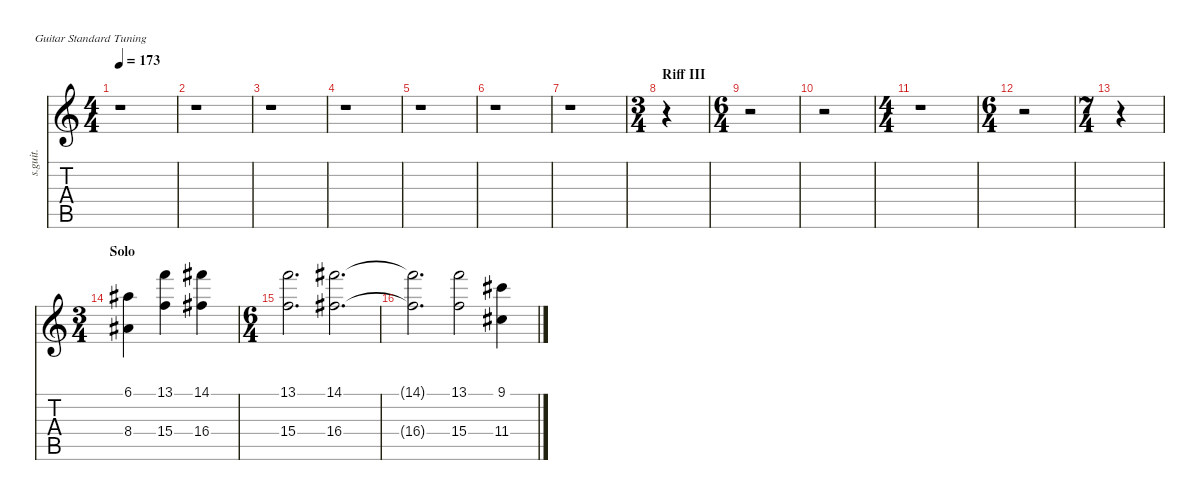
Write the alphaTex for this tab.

\defaultSystemsLayout 4
\hideDynamics
\bracketExtendMode nobrackets
\track ("Synthesizer #1 (Right Hand)" "s.guit.") {instrument lead1square}
\staff {score tabs}
\tuning (E4 B3 G3 D3 A2 E2)
\displaytranspose 12
\ts (4 4)
\tempo 173
\clef g2
\ks c
r.1{dy mf} |
r.1 |
r.1 |
r.1 |
r.1 |
r.1 |
r.1 |
\ts (3 4)
\beaming (8 2 2 2 2)
\section ("" "Riff III")
r.4 |
\ts (6 4)
\beaming (8 2 2 2 2)
r.2 |
r.2 |
\ts (4 4)
\beaming (8 2 2 2 2)
r.1 |
\ts (6 4)
\beaming (8 2 2 2 2)
r.2 |
\ts (7 4)
\beaming (8 2 2 2 2)
r.4 |
\ts (3 4)
\beaming (8 2 2 2 2)
\section ("" "Solo")
(6.1{acc #} 8.4{acc #}).4{lyrics (0 "") lyrics (1 "") lyrics (2 "") lyrics (3 "") lyrics (4 "")} (13.1 15.4).4{lyrics (0 "") lyrics (1 "") lyrics (2 "") lyrics (3 "") lyrics (4 "")} (14.1{acc #} 16.4{acc #}).4{lyrics (0 "") lyrics (1 "") lyrics (2 "") lyrics (3 "") lyrics (4 "")} |
\ts (6 4)
\beaming (8 2 2 2 2)
(13.1 15.4).2{d lyrics (0 "") lyrics (1 "") lyrics (2 "") lyrics (3 "") lyrics (4 "")} (14.1{acc #} 16.4{acc #}).2{d lyrics (0 "") lyrics (1 "") lyrics (2 "") lyrics (3 "") lyrics (4 "")} |
(14.1{t acc #} 16.4{t acc #}).2{d lyrics (0 "") lyrics (1 "") lyrics (2 "") lyrics (3 "") lyrics (4 "")} (13.1 15.4).2{lyrics (0 "") lyrics (1 "") lyrics (2 "") lyrics (3 "") lyrics (4 "")} (9.1{acc #} 11.4{acc #}).4{lyrics (0 "") lyrics (1 "") lyrics (2 "") lyrics (3 "") lyrics (4 "")}
